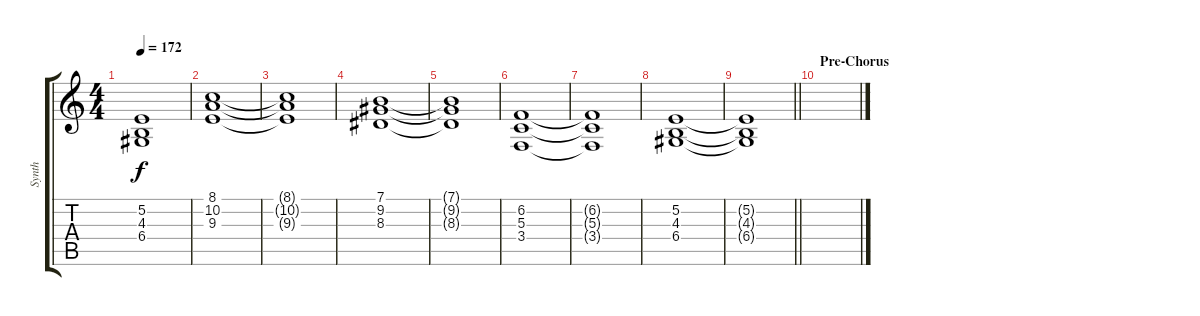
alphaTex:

\track ("Synth" "Synth") {instrument rockorgan}
\staff {score tabs}
\tuning (E4 B3 G3 D3 A2 E2) {hide}
\ts (4 4)
\tempo 172
\clef g2
\ks aminor
(5.2{t} 4.3{t} 6.4{t}).1{dy f} |
(8.1 10.2 9.3).1 |
(8.1{t} 10.2{t} 9.3{t}).1 |
(7.1 9.2 8.3).1 |
(7.1{t} 9.2{t} 8.3{t}).1 |
(6.2 5.3 3.4).1 |
(6.2{t} 5.3{t} 3.4{t}).1 |
(5.2 4.3 6.4).1 |
\barLineRight lightlight
(5.2{t} 4.3{t} 6.4{t}).1 |
\section ("" "Pre-Chorus")
